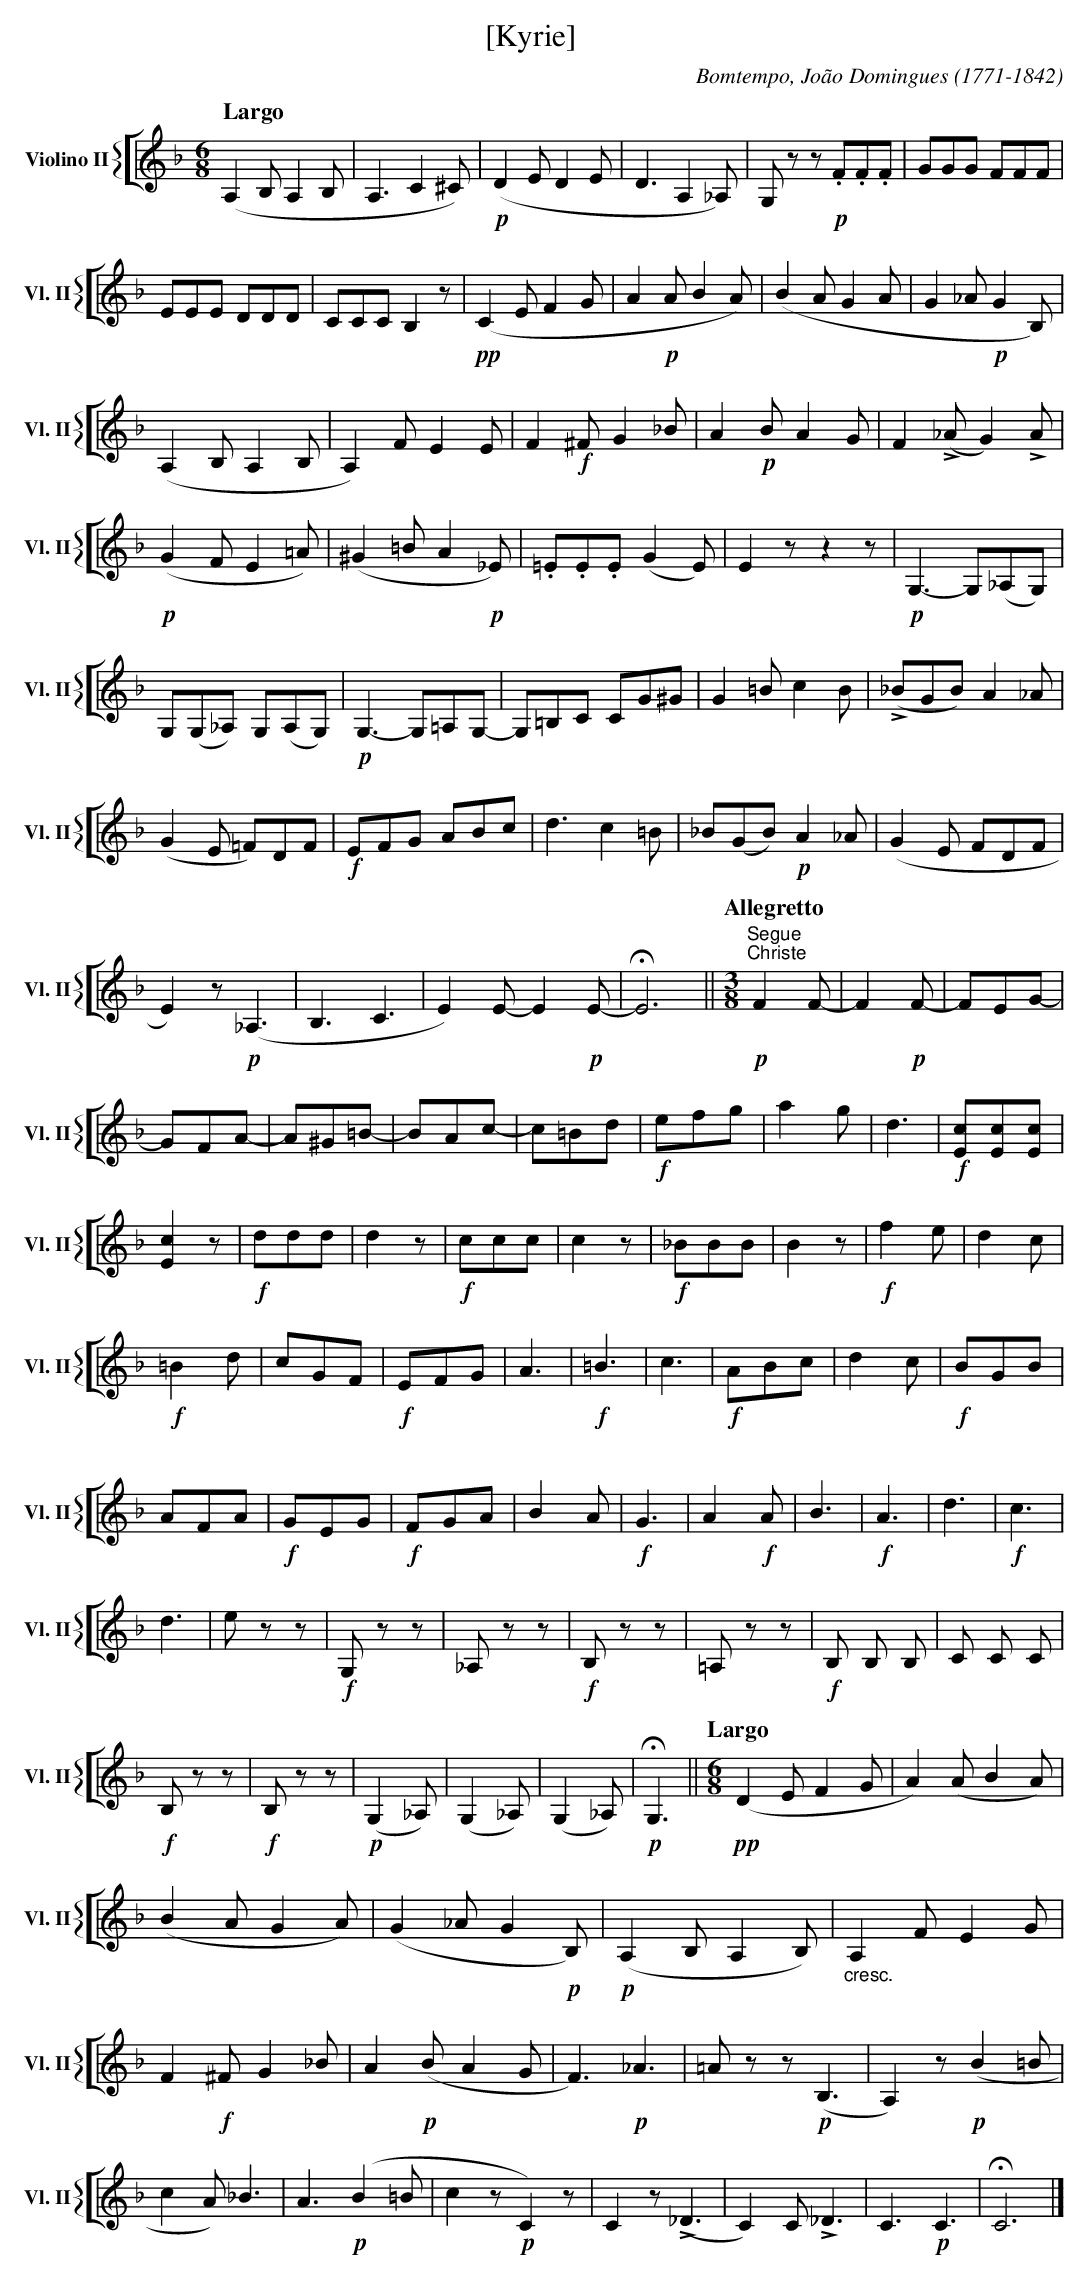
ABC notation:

X:1
T:[Kyrie]
C:Bomtempo, Jo\~ao Domingues (1771-1842)
M:6/8
L:1/8
K:F
V: 2 clef=treble name="Violino II" sname="Vl. II"
%%staves [{ 2 }]
[Q:"Largo"]  (A,2B,A,2B, | A,3C2^C) | !p! (D2ED2E|D3A,2_A,) | G,zz !p!.F.F.F | GGG FFF | EEE DDD | \
   CCC B,2z | !pp!(C2EF2G|A2!p!AB2A) | (B2AG2A|G2_A !p!G2B,) | (A,2B,A,2B,|A,2)FE2E| \
   F2 !f!^FG2_B|A2!p!BA2G|F2(!>!_AG2)!>!A|(!p!G2FE2=A)|(^G2=BA2!p!_E)| .=E.E.E (G2E) | E2zz2z | \
   !p!G,3-G,(_A,G,) | G,(G,_A,) G,(A,G,) | !p! G,3-G,=A,G,- | G,=B,C CG^G | G2=B c2B | \
   !>!(_BGB) A2_A | (G2E =F)DF | !f!EFG ABc | d3 c2=B | _B(GB) !p!A2_A | \
   (G2E FDF | E2)z !p! (_A,3 | B,3 C3 | E2)E- E2!p!E- | !fermata!E6  || "Segue;Christe" \
[Q:"Allegretto"][M:3/8] !p!F2F- | F2 !p!F- | FEG- | GFA- | A^G=B- | BAc- | c=Bd | !f!efg | a2g | \
   d3 | !f![Ec][Ec][Ec] | [Ec]2z | !f!ddd | d2z | !f!ccc | c2z | !f!_BBB | B2z | \
   !f! f2e | d2c | !f!=B2d | cGF | !f! EFG | A3 | !f! =B3 | c3 | \
   !f! ABc | d2c | !f!BGB | AFA | !f! GEG | !f!FGA | B2A | !f! G3 | A2 !f! A| \
   B3 | !f! A3 | d3 | !f!c3 | d3 | ezz | !f!G,zz | _A,zz | !f!B,zz | =A,zz | \
   !f!B, B, B,| C C C | !f!B,zz | !f!B,zz | !p!(G,2_A,) | (G,2_A,) | (G,2_A,) | !p! !fermata! G,3 || \
[Q:"Largo"][M:6/8]!pp! (D2EF2G|A2)(AB2A)|(B2AG2A)|(G2_AG2!p!B,)| \
   !p!(A,2B,A,2B,) | "_cresc." A,2F E2G | F2 !f!^F G2_B | A2 !p! (BA2G | \
   F3) !p!_A3 | =Azz !p! (B,3 | A,2)z !p! (B2=B | c2A) _B3 | A3 !p! (B2=B | c2z !p!C2)z | \
   C2z !>!(_D3 | C2) C !>!_D3 | C3 !p!C3 | !fermata! C6 |] \
